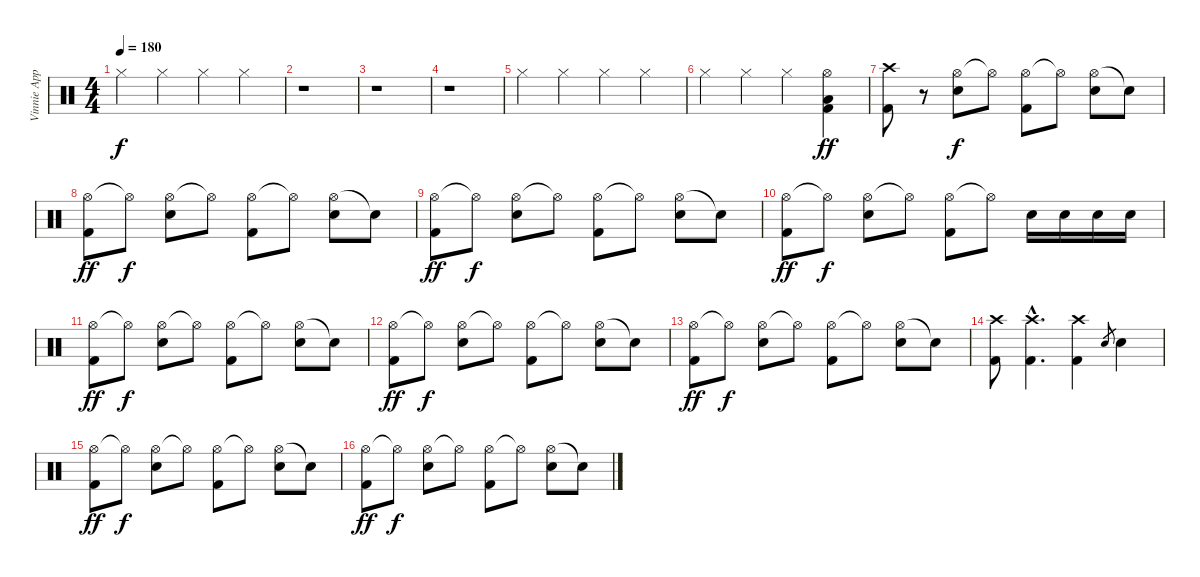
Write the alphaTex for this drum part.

\track ("Vinnie Appice" "Vinnie App") {instrument percussion}
\staff {score}
\articulation defaults
\ts (4 4)
\tempo 180
\clef neutral
\ks c "Hi-Hat (closed)".4{dy f} "Hi-Hat (closed)".4 "Hi-Hat (closed)".4 "Hi-Hat (closed)".4
|
r.1 |
r.1 |
r.1 |
"Hi-Hat (closed)".4 "Hi-Hat (closed)".4 "Hi-Hat (closed)".4 "Hi-Hat (closed)".4 |
"Hi-Hat (closed)".4 "Hi-Hat (closed)".4 "Hi-Hat (closed)".4 ("Hi-Hat (open)" "Low Tom (hit)" "Kick (hit) 2").4{dy ff} |
("Crash high (hit)" "Kick (hit) 2").8 r.8 ("Hi-Hat (open)" "Snare (hit) 2").8{dy f} "Hi-Hat (open)"{t}.8 ("Hi-Hat (open)" "Kick (hit) 2").8 "Hi-Hat (open)"{t}.8 ("Hi-Hat (open)" "Snare (hit) 2").8 "Snare (hit)"{t}.8 |
("Hi-Hat (open)" "Kick (hit) 2").8{dy ff} "Hi-Hat (open)"{t}.8{dy f} ("Hi-Hat (open)" "Snare (hit) 2").8 "Hi-Hat (open)"{t}.8 ("Hi-Hat (open)" "Kick (hit) 2").8 "Hi-Hat (open)"{t}.8 ("Hi-Hat (open)" "Snare (hit) 2").8 "Snare (hit)"{t}.8 |
("Hi-Hat (open)" "Kick (hit) 2").8{dy ff} "Hi-Hat (open)"{t}.8{dy f} ("Hi-Hat (open)" "Snare (hit) 2").8 "Hi-Hat (open)"{t}.8 ("Hi-Hat (open)" "Kick (hit) 2").8 "Hi-Hat (open)"{t}.8 ("Hi-Hat (open)" "Snare (hit) 2").8 "Snare (hit)"{t}.8 |
("Hi-Hat (open)" "Kick (hit) 2").8{dy ff} "Hi-Hat (open)"{t}.8{dy f} ("Hi-Hat (open)" "Snare (hit) 2").8 "Hi-Hat (open)"{t}.8 ("Hi-Hat (open)" "Kick (hit) 2").8 "Hi-Hat (open)"{t}.8 "Snare (hit) 2".16 "Snare (hit) 2".16 "Snare (hit) 2".16 "Snare (hit) 2".16 |
("Hi-Hat (open)" "Kick (hit) 2").8{dy ff} "Hi-Hat (open)"{t}.8{dy f} ("Hi-Hat (open)" "Snare (hit) 2").8 "Hi-Hat (open)"{t}.8 ("Hi-Hat (open)" "Kick (hit) 2").8 "Hi-Hat (open)"{t}.8 ("Hi-Hat (open)" "Snare (hit) 2").8 "Snare (hit)"{t}.8 |
("Hi-Hat (open)" "Kick (hit) 2").8{dy ff} "Hi-Hat (open)"{t}.8{dy f} ("Hi-Hat (open)" "Snare (hit) 2").8 "Hi-Hat (open)"{t}.8 ("Hi-Hat (open)" "Kick (hit) 2").8 "Hi-Hat (open)"{t}.8 ("Hi-Hat (open)" "Snare (hit) 2").8 "Snare (hit)"{t}.8 |
("Hi-Hat (open)" "Kick (hit) 2").8{dy ff} "Hi-Hat (open)"{t}.8{dy f} ("Hi-Hat (open)" "Snare (hit) 2").8 "Hi-Hat (open)"{t}.8 ("Hi-Hat (open)" "Kick (hit) 2").8 "Hi-Hat (open)"{t}.8 ("Hi-Hat (open)" "Snare (hit) 2").8 "Snare (hit)"{t}.8 |
("Crash high (hit)" "Kick (hit) 2").8 ("Crash high (hit)"{hac} "Kick (hit) 2"{hac}).4{d} ("Crash high (hit)" "Kick (hit) 2").4 "Snare (hit) 2".8{gr} "Snare (hit) 2".4 |
("Hi-Hat (open)" "Kick (hit) 2").8{dy ff} "Hi-Hat (open)"{t}.8{dy f} ("Hi-Hat (open)" "Snare (hit) 2").8 "Hi-Hat (open)"{t}.8 ("Hi-Hat (open)" "Kick (hit) 2").8 "Hi-Hat (open)"{t}.8 ("Hi-Hat (open)" "Snare (hit) 2").8 "Snare (hit)"{t}.8 |
("Hi-Hat (open)" "Kick (hit) 2").8{dy ff} "Hi-Hat (open)"{t}.8{dy f} ("Hi-Hat (open)" "Snare (hit) 2").8 "Hi-Hat (open)"{t}.8 ("Hi-Hat (open)" "Kick (hit) 2").8 "Hi-Hat (open)"{t}.8 ("Hi-Hat (open)" "Snare (hit) 2").8 "Snare (hit)"{t}.8
